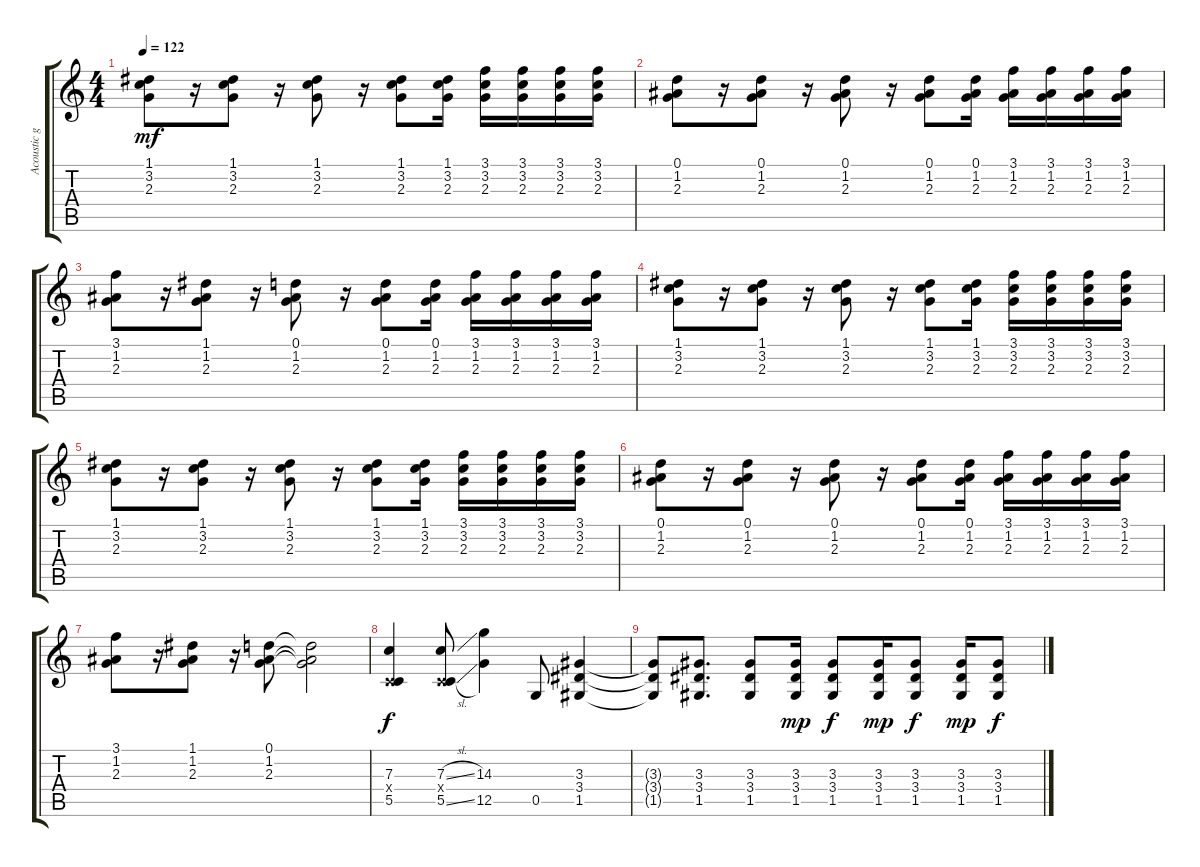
\track ("Acoustic guitar 02" "Acoustic g") {instrument acousticguitarsteel}
\staff {score tabs}
\tuning (D4 A3 F3 C3 G2 C2) {hide}
\ts (4 4)
\tempo 122
\clef g2
\ks c
(1.1 3.2 2.3).8{dy mf} r.16 (1.1 3.2 2.3).8 r.16 (1.1 3.2 2.3).8 r.16 (1.1 3.2 2.3).8 (1.1 3.2 2.3).16 (3.1 3.2 2.3).16 (3.1 3.2 2.3).16 (3.1 3.2 2.3).16 (3.1 3.2 2.3).16 |
(0.1 1.2 2.3).8 r.16 (0.1 1.2 2.3).8 r.16 (0.1 1.2 2.3).8 r.16 (0.1 1.2 2.3).8 (0.1 1.2 2.3).16 (3.1 1.2 2.3).16 (3.1 1.2 2.3).16 (3.1 1.2 2.3).16 (3.1 1.2 2.3).16 |
(3.1 1.2 2.3).8 r.16 (1.1 1.2 2.3).8 r.16 (0.1 1.2 2.3).8 r.16 (0.1 1.2 2.3).8 (0.1 1.2 2.3).16 (3.1 1.2 2.3).16 (3.1 1.2 2.3).16 (3.1 1.2 2.3).16 (3.1 1.2 2.3).16 |
(1.1 3.2 2.3).8 r.16 (1.1 3.2 2.3).8 r.16 (1.1 3.2 2.3).8 r.16 (1.1 3.2 2.3).8 (1.1 3.2 2.3).16 (3.1 3.2 2.3).16 (3.1 3.2 2.3).16 (3.1 3.2 2.3).16 (3.1 3.2 2.3).16 |
(1.1 3.2 2.3).8 r.16 (1.1 3.2 2.3).8 r.16 (1.1 3.2 2.3).8 r.16 (1.1 3.2 2.3).8 (1.1 3.2 2.3).16 (3.1 3.2 2.3).16 (3.1 3.2 2.3).16 (3.1 3.2 2.3).16 (3.1 3.2 2.3).16 |
(0.1 1.2 2.3).8 r.16 (0.1 1.2 2.3).8 r.16 (0.1 1.2 2.3).8 r.16 (0.1 1.2 2.3).8 (0.1 1.2 2.3).16 (3.1 1.2 2.3).16 (3.1 1.2 2.3).16 (3.1 1.2 2.3).16 (3.1 1.2 2.3).16 |
(3.1 1.2 2.3).8 r.16 (1.1 1.2 2.3).8 r.16 (0.1 1.2 2.3).8 (0.1{t} 1.2{t} 2.3{t}).2 |
(7.3 0.4{x} 5.5).4{dy f volume 8} (7.3{sl} 0.4{x} 5.5{sl}).8 (14.3 12.5).4 0.5.8 (3.3 3.4 1.5).4 |
(3.3{t} 3.4{t} 1.5{t}).8 (3.3 3.4 1.5).8{d} (3.3 3.4 1.5).8 (3.3 3.4 1.5).16{dy mp} (3.3 3.4 1.5).8{dy f} (3.3 3.4 1.5).16{dy mp} (3.3 3.4 1.5).8{dy f} (3.3 3.4 1.5).16{dy mp} (3.3 3.4 1.5).8{dy f}
